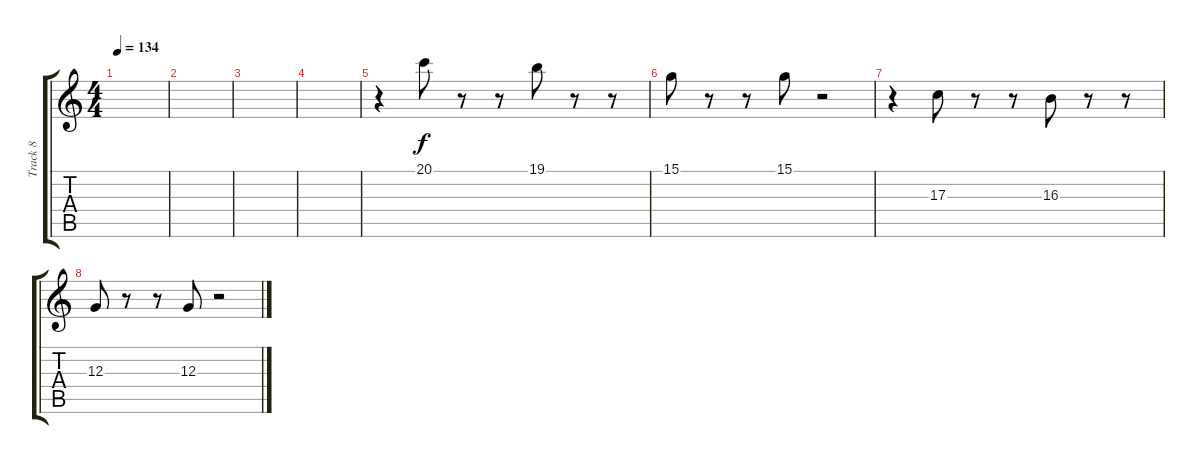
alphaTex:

\track ("Track 8" "Track 8") {instrument acousticgrandpiano}
\staff {score tabs}
\tuning (E4 B3 G3 D3 A2 E2) {hide}
\ts (4 4)
\tempo 134
\clef g2
\ks c
|
|
|
|
r.4 20.1.8 r.8 r.8 19.1.8 r.8 r.8 |
15.1.8 r.8 r.8 15.1.8 r.2 |
r.4 17.3.8 r.8 r.8 16.3.8 r.8 r.8 |
12.3.8 r.8 r.8 12.3.8 r.2
